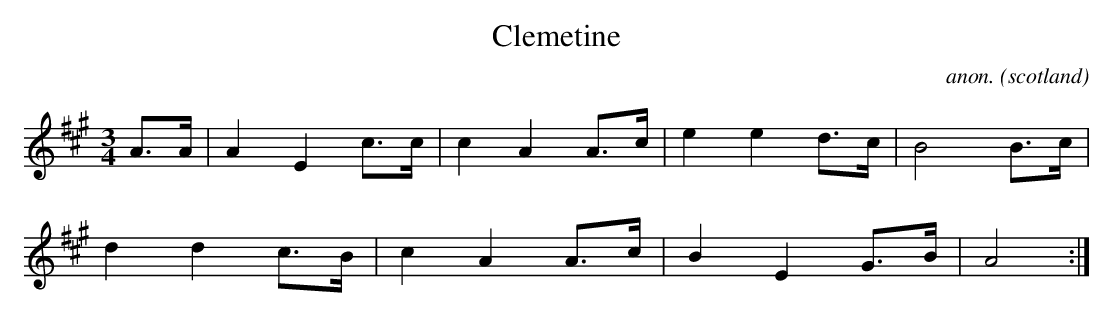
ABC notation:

X:1
T:Clemetine
O:scotland
C:anon.
M:3/4
L:1/8
K:A
A>A|A2E2 c>c|c2A2A>c|e2e2d>c|B4B>c|
d2d2c>B|c2A2A>c|B2E2G>B|A4:|
